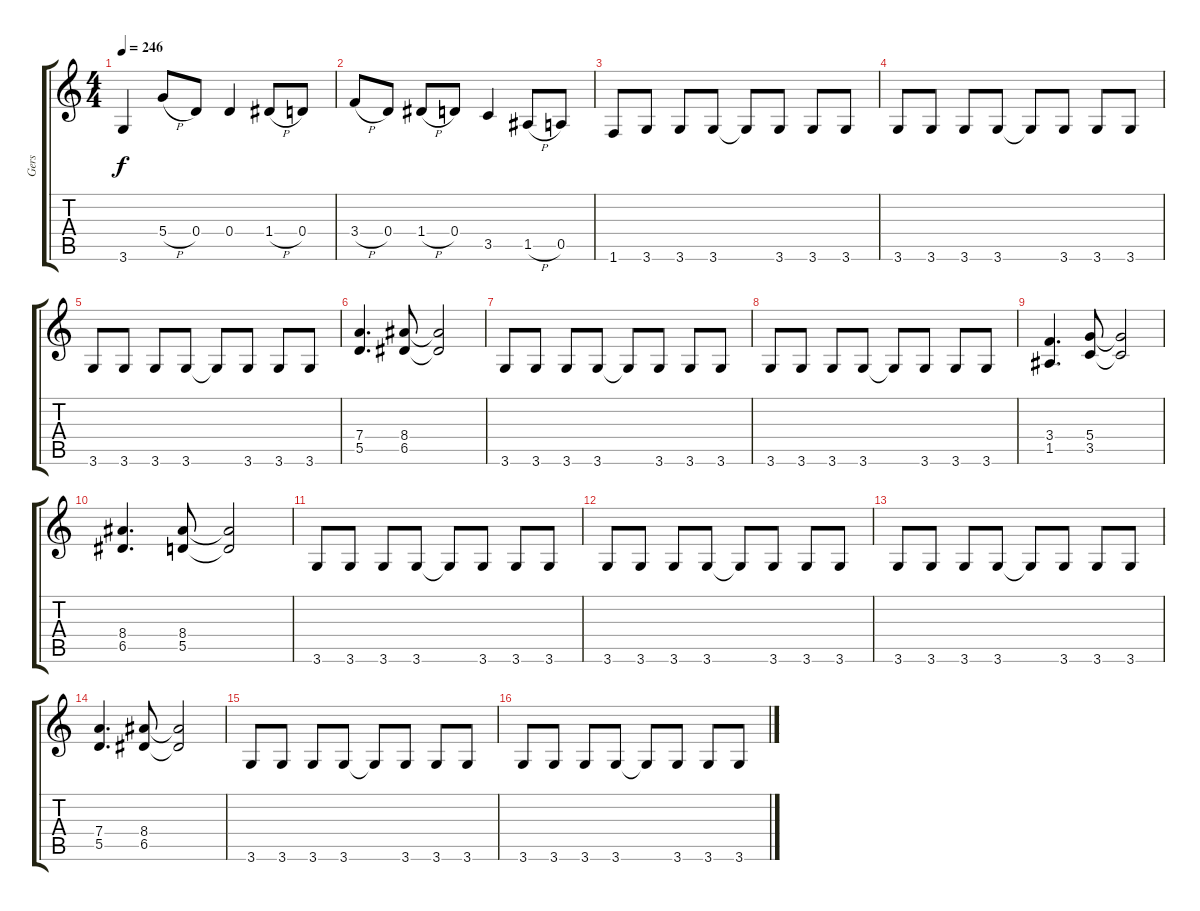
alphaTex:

\track ("Gers" "Gers") {instrument distortionguitar}
\staff {score tabs}
\tuning (E4 B3 G3 D3 A2 E2) {hide}
\ts (4 4)
\tempo 246
\clef g2
\ks c
3.6{t}.4{dy f} 5.4{h}.8 0.4.8 0.4.4 1.4{h}.8 0.4.8 |
3.4{h}.8 0.4.8 1.4{h}.8 0.4.8 3.5.4 1.5{h}.8 0.5.8 |
1.6.8 3.6.8 3.6.8 3.6.8 3.6{t}.8 3.6.8 3.6.8 3.6.8 |
3.6.8 3.6.8 3.6.8 3.6.8 3.6{t}.8 3.6.8 3.6.8 3.6.8 |
3.6.8 3.6.8 3.6.8 3.6.8 3.6{t}.8 3.6.8 3.6.8 3.6.8 |
(7.4 5.5).4{d} (8.4 6.5).8 (8.4{t} 6.5{t}).2 |
3.6.8 3.6.8 3.6.8 3.6.8 3.6{t}.8 3.6.8 3.6.8 3.6.8 |
3.6.8 3.6.8 3.6.8 3.6.8 3.6{t}.8 3.6.8 3.6.8 3.6.8 |
(3.4 1.5).4{d} (5.4 3.5).8 (5.4{t} 3.5{t}).2 |
(8.4 6.5).4{d} (8.4 5.5).8 (8.4{t} 5.5{t}).2 |
3.6.8 3.6.8 3.6.8 3.6.8 3.6{t}.8 3.6.8 3.6.8 3.6.8 |
3.6.8 3.6.8 3.6.8 3.6.8 3.6{t}.8 3.6.8 3.6.8 3.6.8 |
3.6.8 3.6.8 3.6.8 3.6.8 3.6{t}.8 3.6.8 3.6.8 3.6.8 |
(7.4 5.5).4{d} (8.4 6.5).8 (8.4{t} 6.5{t}).2 |
3.6.8 3.6.8 3.6.8 3.6.8 3.6{t}.8 3.6.8 3.6.8 3.6.8 |
3.6.8 3.6.8 3.6.8 3.6.8 3.6{t}.8 3.6.8 3.6.8 3.6.8
